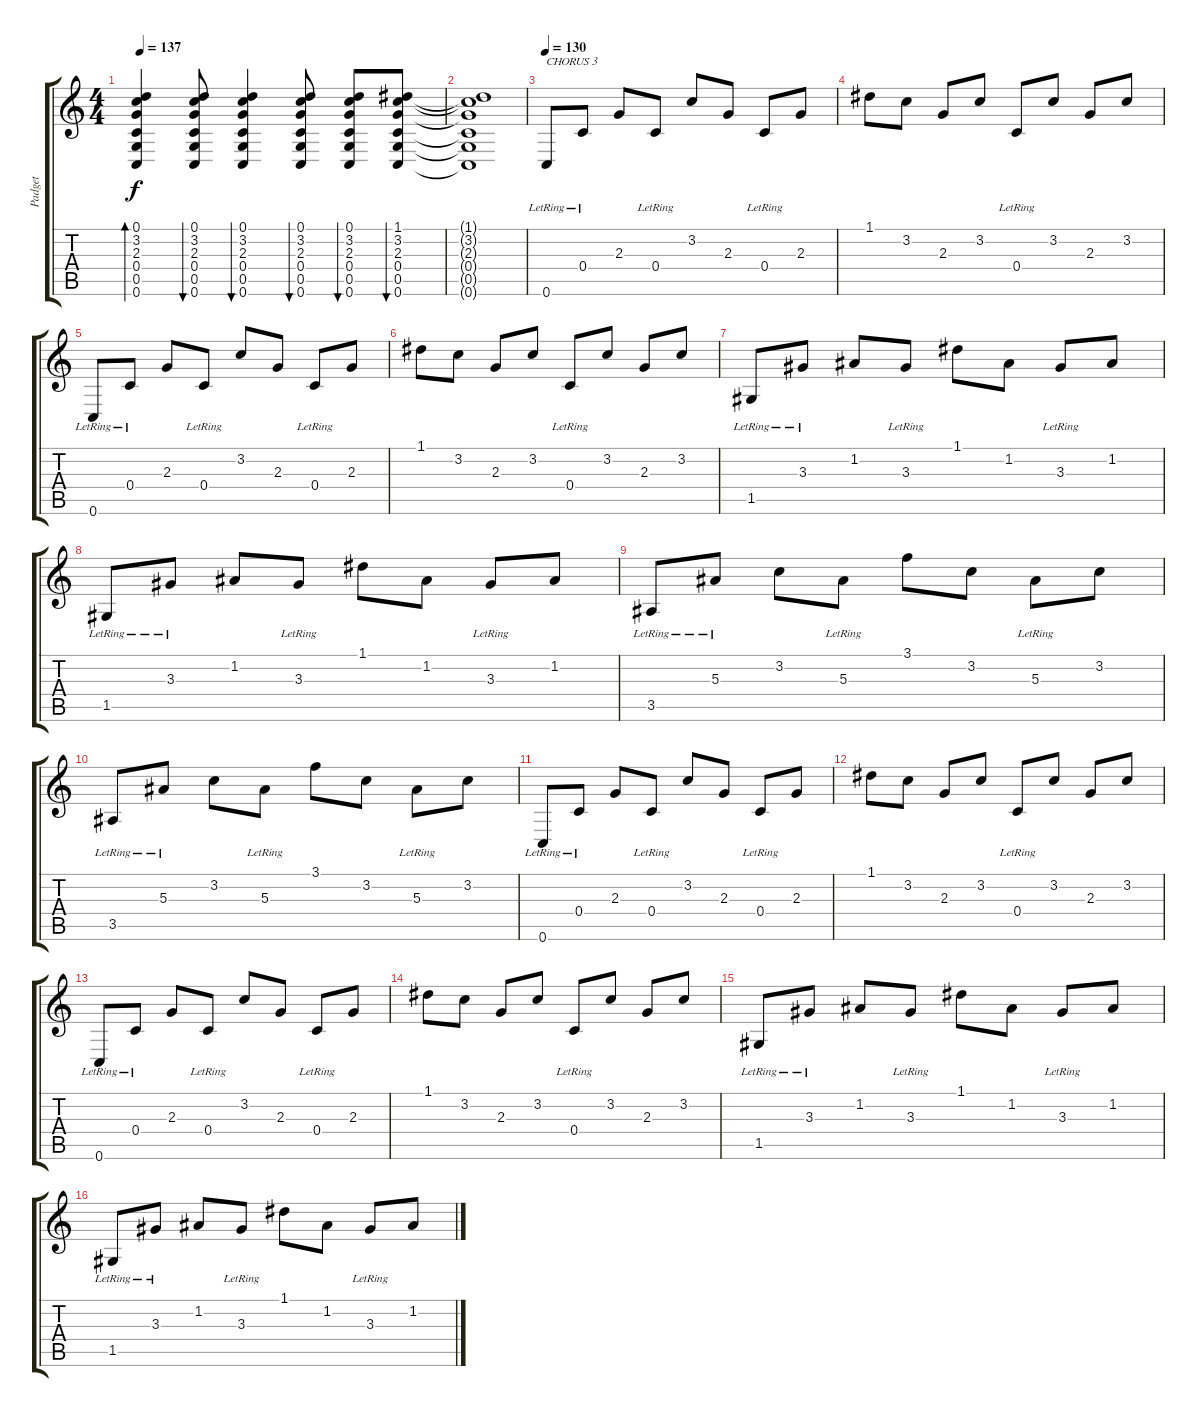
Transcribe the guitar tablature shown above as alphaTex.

\track ("Padget" "Padget") {instrument acousticguitarsteel}
\staff {score tabs}
\tuning (D4 A3 F3 C3 G2 C2) {hide}
\ts (4 4)
\tempo 137
\clef g2
\ks c
(0.1 3.2 2.3 0.4 0.5 0.6).4{bd 30 dy f} (0.1 3.2 2.3 0.4 0.5 0.6).8{bu 30} (0.1 3.2 2.3 0.4 0.5 0.6).4{bu 30} (0.1 3.2 2.3 0.4 0.5 0.6).8{bu 30} (0.1 3.2 2.3 0.4 0.5 0.6).8{bu 30} (1.1 3.2 2.3 0.4 0.5 0.6).8{bu 30} |
(1.1{t} 3.2{t} 2.3{t} 0.4{t} 0.5{t} 0.6{t}).1 |
\tempo 130
0.6{lr}.8{txt "CHORUS 3"} 0.4{lr}.8 2.3.8 0.4{lr}.8 3.2.8 2.3.8 0.4{lr}.8 2.3.8 |
1.1.8 3.2.8 2.3.8 3.2.8 0.4{lr}.8 3.2.8 2.3.8 3.2.8 |
0.6{lr}.8 0.4{lr}.8 2.3.8 0.4{lr}.8 3.2.8 2.3.8 0.4{lr}.8 2.3.8 |
1.1.8 3.2.8 2.3.8 3.2.8 0.4{lr}.8 3.2.8 2.3.8 3.2.8 |
1.5{lr}.8 3.3{lr}.8 1.2.8 3.3{lr}.8 1.1.8 1.2.8 3.3{lr}.8 1.2.8 |
1.5{lr}.8 3.3{lr}.8 1.2.8 3.3{lr}.8 1.1.8 1.2.8 3.3{lr}.8 1.2.8 |
3.5{lr}.8 5.3{lr}.8 3.2.8 5.3{lr}.8 3.1.8 3.2.8 5.3{lr}.8 3.2.8 |
3.5{lr}.8 5.3{lr}.8 3.2.8 5.3{lr}.8 3.1.8 3.2.8 5.3{lr}.8 3.2.8 |
0.6{lr}.8 0.4{lr}.8 2.3.8 0.4{lr}.8 3.2.8 2.3.8 0.4{lr}.8 2.3.8 |
1.1.8 3.2.8 2.3.8 3.2.8 0.4{lr}.8 3.2.8 2.3.8 3.2.8 |
0.6{lr}.8 0.4{lr}.8 2.3.8 0.4{lr}.8 3.2.8 2.3.8 0.4{lr}.8 2.3.8 |
1.1.8 3.2.8 2.3.8 3.2.8 0.4{lr}.8 3.2.8 2.3.8 3.2.8 |
1.5{lr}.8 3.3{lr}.8 1.2.8 3.3{lr}.8 1.1.8 1.2.8 3.3{lr}.8 1.2.8 |
1.5{lr}.8 3.3{lr}.8 1.2.8 3.3{lr}.8 1.1.8 1.2.8 3.3{lr}.8 1.2.8
